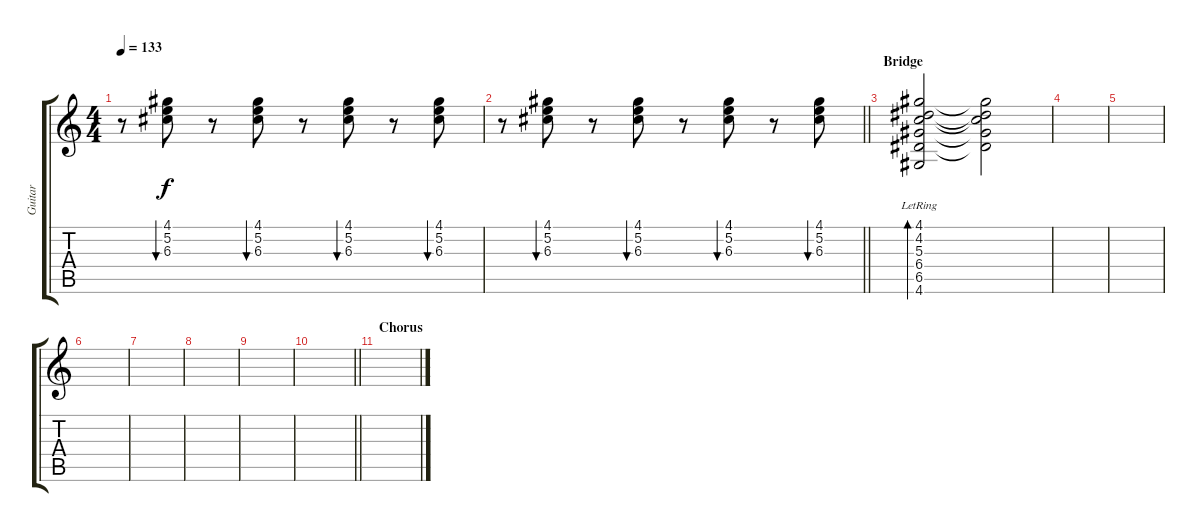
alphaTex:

\track ("Guitar " "Guitar ") {instrument overdrivenguitar}
\staff {score tabs}
\tuning (E4 B3 G3 D3 A2 E2) {hide}
\ts (4 4)
\tempo 133
\clef g2
\ks c
r.8{dy f} (4.1 5.2 6.3).8{bu 30} r.8 (4.1 5.2 6.3).8{bu 30} r.8 (4.1 5.2 6.3).8{bu 30} r.8 (4.1 5.2 6.3).8{bu 30} |
\barLineRight lightlight
r.8 (4.1 5.2 6.3).8{bu 30} r.8 (4.1 5.2 6.3).8{bu 30} r.8 (4.1 5.2 6.3).8{bu 30} r.8 (4.1 5.2 6.3).8{bu 30} |
\section ("" "Bridge")
(4.1 4.2{lr} 5.3 6.4 6.5 4.6).2{bd 60} (4.1{t} 4.2{t} 5.3{t} 6.4{t} 6.5{t}).2 |
|
|
|
|
|
|
\barLineRight lightlight
|
\section ("" "Chorus")
